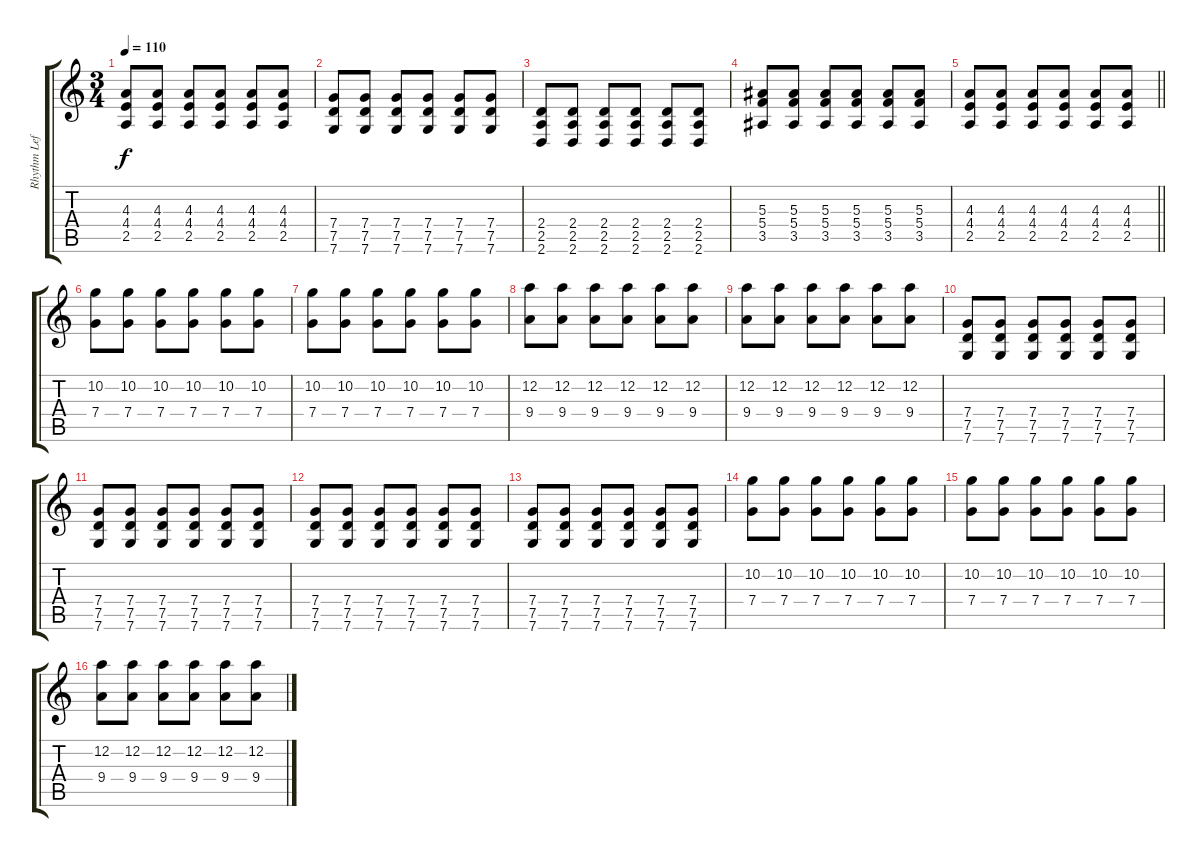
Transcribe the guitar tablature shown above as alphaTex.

\track ("Rhythm Left" "Rhythm Lef") {instrument distortionguitar}
\staff {score tabs}
\tuning (D4 A3 F3 C3 G2 C2) {hide}
\ts (3 4)
\tempo 110
\clef g2
\ks c
(4.3 4.4 2.5).8{dy f} (4.3 4.4 2.5).8 (4.3 4.4 2.5).8 (4.3 4.4 2.5).8 (4.3 4.4 2.5).8 (4.3 4.4 2.5).8 |
(7.4 7.5 7.6).8 (7.4 7.5 7.6).8 (7.4 7.5 7.6).8 (7.4 7.5 7.6).8 (7.4 7.5 7.6).8 (7.4 7.5 7.6).8 |
(2.4 2.5 2.6).8 (2.4 2.5 2.6).8 (2.4 2.5 2.6).8 (2.4 2.5 2.6).8 (2.4 2.5 2.6).8 (2.4 2.5 2.6).8 |
(5.3 5.4 3.5).8 (5.3 5.4 3.5).8 (5.3 5.4 3.5).8 (5.3 5.4 3.5).8 (5.3 5.4 3.5).8 (5.3 5.4 3.5).8 |
\barLineRight lightlight
(4.3 4.4 2.5).8 (4.3 4.4 2.5).8 (4.3 4.4 2.5).8 (4.3 4.4 2.5).8 (4.3 4.4 2.5).8 (4.3 4.4 2.5).8 |
(10.2 7.4).8 (10.2 7.4).8 (10.2 7.4).8 (10.2 7.4).8 (10.2 7.4).8 (10.2 7.4).8 |
(10.2 7.4).8 (10.2 7.4).8 (10.2 7.4).8 (10.2 7.4).8 (10.2 7.4).8 (10.2 7.4).8 |
(12.2 9.4).8 (12.2 9.4).8 (12.2 9.4).8 (12.2 9.4).8 (12.2 9.4).8 (12.2 9.4).8 |
(12.2 9.4).8 (12.2 9.4).8 (12.2 9.4).8 (12.2 9.4).8 (12.2 9.4).8 (12.2 9.4).8 |
(7.4 7.5 7.6).8 (7.4 7.5 7.6).8 (7.4 7.5 7.6).8 (7.4 7.5 7.6).8 (7.4 7.5 7.6).8 (7.4 7.5 7.6).8 |
(7.4 7.5 7.6).8 (7.4 7.5 7.6).8 (7.4 7.5 7.6).8 (7.4 7.5 7.6).8 (7.4 7.5 7.6).8 (7.4 7.5 7.6).8 |
(7.4 7.5 7.6).8 (7.4 7.5 7.6).8 (7.4 7.5 7.6).8 (7.4 7.5 7.6).8 (7.4 7.5 7.6).8 (7.4 7.5 7.6).8 |
(7.4 7.5 7.6).8 (7.4 7.5 7.6).8 (7.4 7.5 7.6).8 (7.4 7.5 7.6).8 (7.4 7.5 7.6).8 (7.4 7.5 7.6).8 |
(10.2 7.4).8 (10.2 7.4).8 (10.2 7.4).8 (10.2 7.4).8 (10.2 7.4).8 (10.2 7.4).8 |
(10.2 7.4).8 (10.2 7.4).8 (10.2 7.4).8 (10.2 7.4).8 (10.2 7.4).8 (10.2 7.4).8 |
(12.2 9.4).8 (12.2 9.4).8 (12.2 9.4).8 (12.2 9.4).8 (12.2 9.4).8 (12.2 9.4).8
